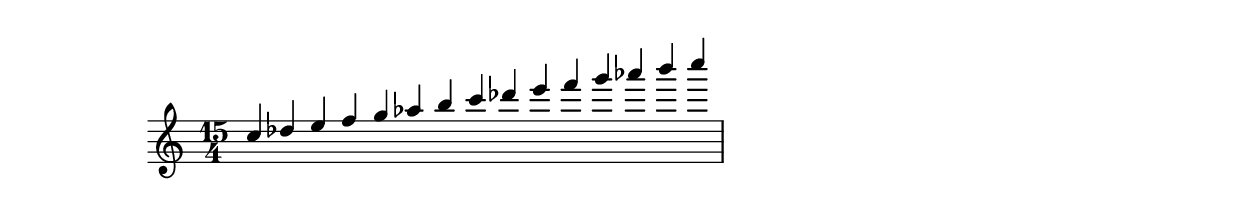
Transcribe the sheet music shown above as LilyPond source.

\version "2.18.2" \score { \new Staff << \new Voice { \set midiInstrument = #"piano" \voiceOne
 \key c \major \time 15/4
\override Voice.TextScript.font-size = #-4
 { c'' des'' e'' f'' g'' aes'' b'' c''' des''' e''' f''' g''' aes''' b''' c''''  } 
 } >> \layout { } \midi { \context { \Staff \remove "Staff_performer" }
\context { \Voice \consists "Staff_performer" } \tempo 2 = 60 } }
\paper{oddHeaderMarkup = ##f oddFooterMarkup = ##f}
